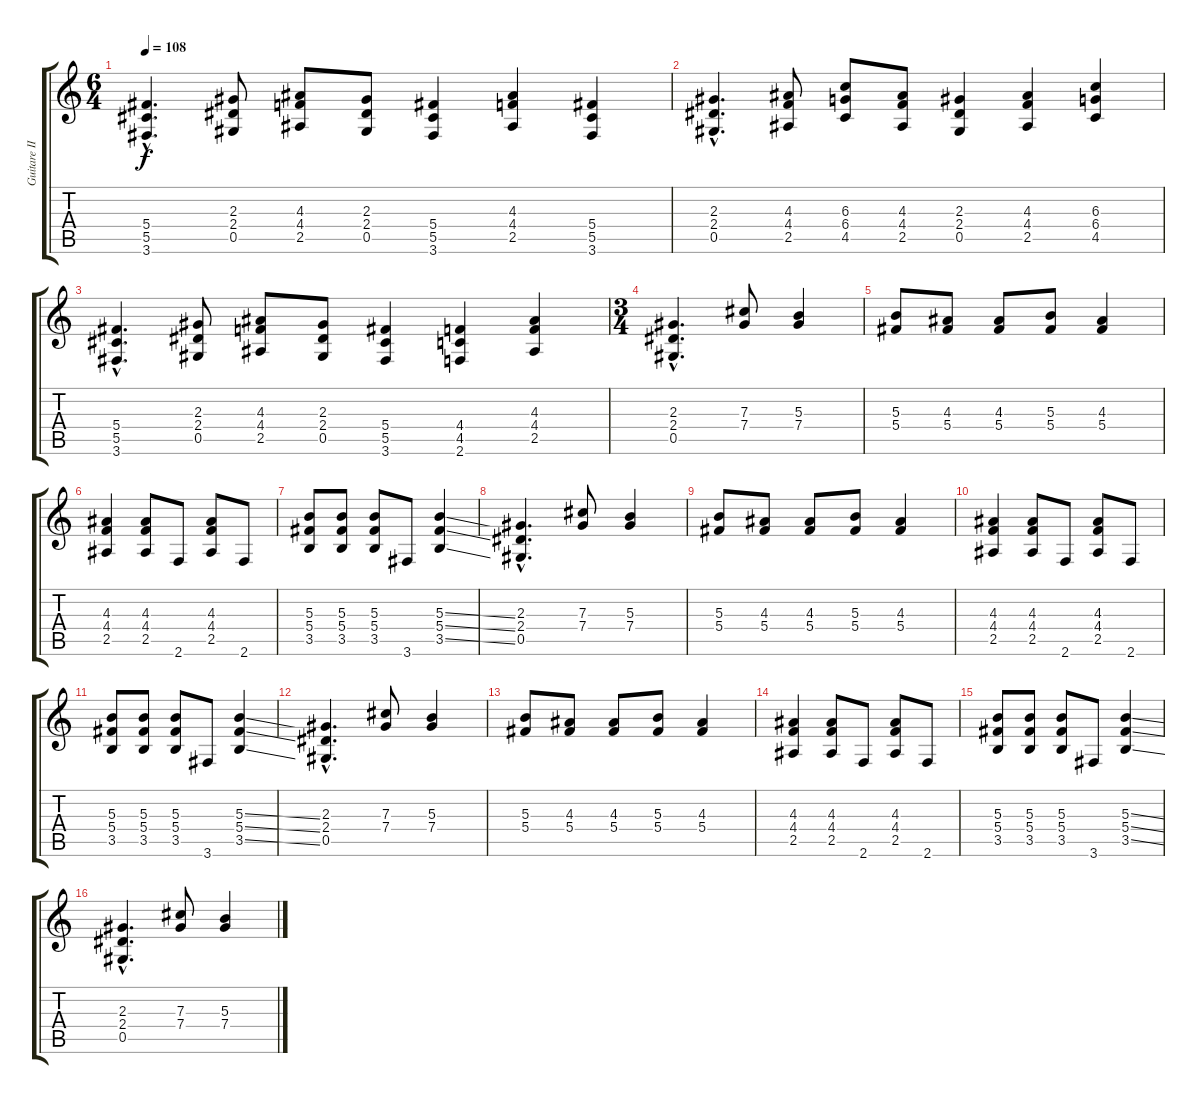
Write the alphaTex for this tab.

\track ("Guitare III ( Kirk )" "Guitare II") {instrument electricguitarclean}
\staff {score tabs}
\tuning (Eb4 Bb3 Gb3 Db3 Ab2 Eb2) {hide}
\ts (6 4)
\tempo 108
\clef g2
\ks c
(5.4{hac} 5.5{hac} 3.6{hac}).4{d dy f} (2.3 2.4 0.5).8 (4.3 4.4 2.5).8 (2.3 2.4 0.5).8 (5.4 5.5 3.6).4 (4.3 4.4 2.5).4 (5.4 5.5 3.6).4 |
(2.3{hac} 2.4{hac} 0.5{hac}).4{d} (4.3 4.4 2.5).8 (6.3 6.4 4.5).8 (4.3 4.4 2.5).8 (2.3 2.4 0.5).4 (4.3 4.4 2.5).4 (6.3 6.4 4.5).4 |
(5.4{hac} 5.5{hac} 3.6{hac}).4{d} (2.3 2.4 0.5).8 (4.3 4.4 2.5).8 (2.3 2.4 0.5).8 (5.4 5.5 3.6).4 (4.4 4.5 2.6).4 (4.3 4.4 2.5).4 |
\ts (3 4)
(2.3{hac} 2.4{hac} 0.5{hac}).4{d} (7.3 7.4).8 (5.3 7.4).4 |
(5.3 5.4).8 (4.3 5.4).8 (4.3 5.4).8 (5.3 5.4).8 (4.3 5.4).4 |
(4.3 4.4 2.5).4 (4.3 4.4 2.5).8 2.6.8 (4.3 4.4 2.5).8 2.6.8 |
(5.3 5.4 3.5).8 (5.3 5.4 3.5).8 (5.3 5.4 3.5).8 3.6.8 (5.3{ss} 5.4{ss} 3.5{ss}).4 |
(2.3{hac} 2.4{hac} 0.5{hac}).4{d} (7.3 7.4).8 (5.3 7.4).4 |
(5.3 5.4).8 (4.3 5.4).8 (4.3 5.4).8 (5.3 5.4).8 (4.3 5.4).4 |
(4.3 4.4 2.5).4 (4.3 4.4 2.5).8 2.6.8 (4.3 4.4 2.5).8 2.6.8 |
(5.3 5.4 3.5).8 (5.3 5.4 3.5).8 (5.3 5.4 3.5).8 3.6.8 (5.3{ss} 5.4{ss} 3.5{ss}).4 |
(2.3{hac} 2.4{hac} 0.5{hac}).4{d} (7.3 7.4).8 (5.3 7.4).4 |
(5.3 5.4).8 (4.3 5.4).8 (4.3 5.4).8 (5.3 5.4).8 (4.3 5.4).4 |
(4.3 4.4 2.5).4 (4.3 4.4 2.5).8 2.6.8 (4.3 4.4 2.5).8 2.6.8 |
(5.3 5.4 3.5).8 (5.3 5.4 3.5).8 (5.3 5.4 3.5).8 3.6.8 (5.3{ss} 5.4{ss} 3.5{ss}).4 |
(2.3{hac} 2.4{hac} 0.5{hac}).4{d} (7.3 7.4).8 (5.3 7.4).4
